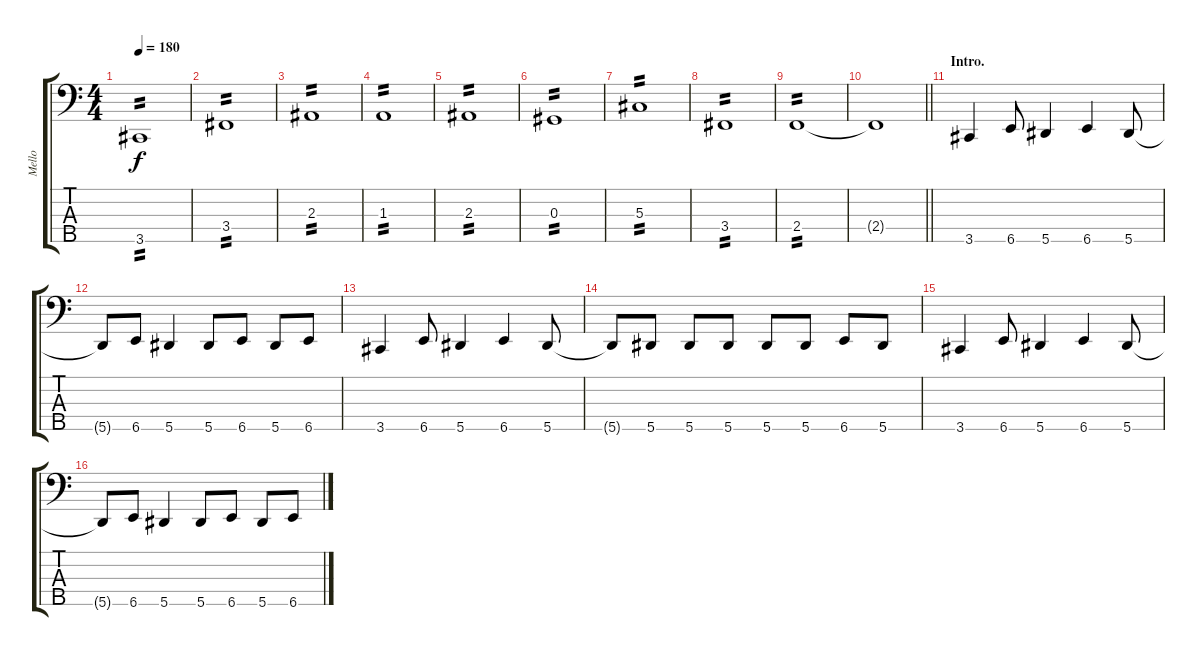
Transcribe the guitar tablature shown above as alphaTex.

\track ("Mello" "Mello") {instrument electricbassfinger}
\staff {score tabs}
\tuning (Gb2 Db2 Ab1 Eb1 Bb0) {hide}
\ts (4 4)
\tempo 180
\clef f4
\ks c
3.5.1{tp 2 dy f} |
3.4.1{tp 2} |
2.3.1{tp 2} |
1.3.1{tp 2} |
2.3.1{tp 2} |
0.3.1{tp 2} |
5.3.1{tp 2} |
3.4.1{tp 2} |
2.4.1{tp 2} |
\barLineRight lightlight
2.4{t}.1 |
\section ("" "Intro.")
3.5.4 6.5.8 5.5.4 6.5.4 5.5.8 |
5.5{t}.8 6.5.8 5.5.4 5.5.8 6.5.8 5.5.8 6.5.8 |
3.5.4 6.5.8 5.5.4 6.5.4 5.5.8 |
5.5{t}.8 5.5.8 5.5.8 5.5.8 5.5.8 5.5.8 6.5.8 5.5.8 |
3.5.4 6.5.8 5.5.4 6.5.4 5.5.8 |
5.5{t}.8 6.5.8 5.5.4 5.5.8 6.5.8 5.5.8 6.5.8
